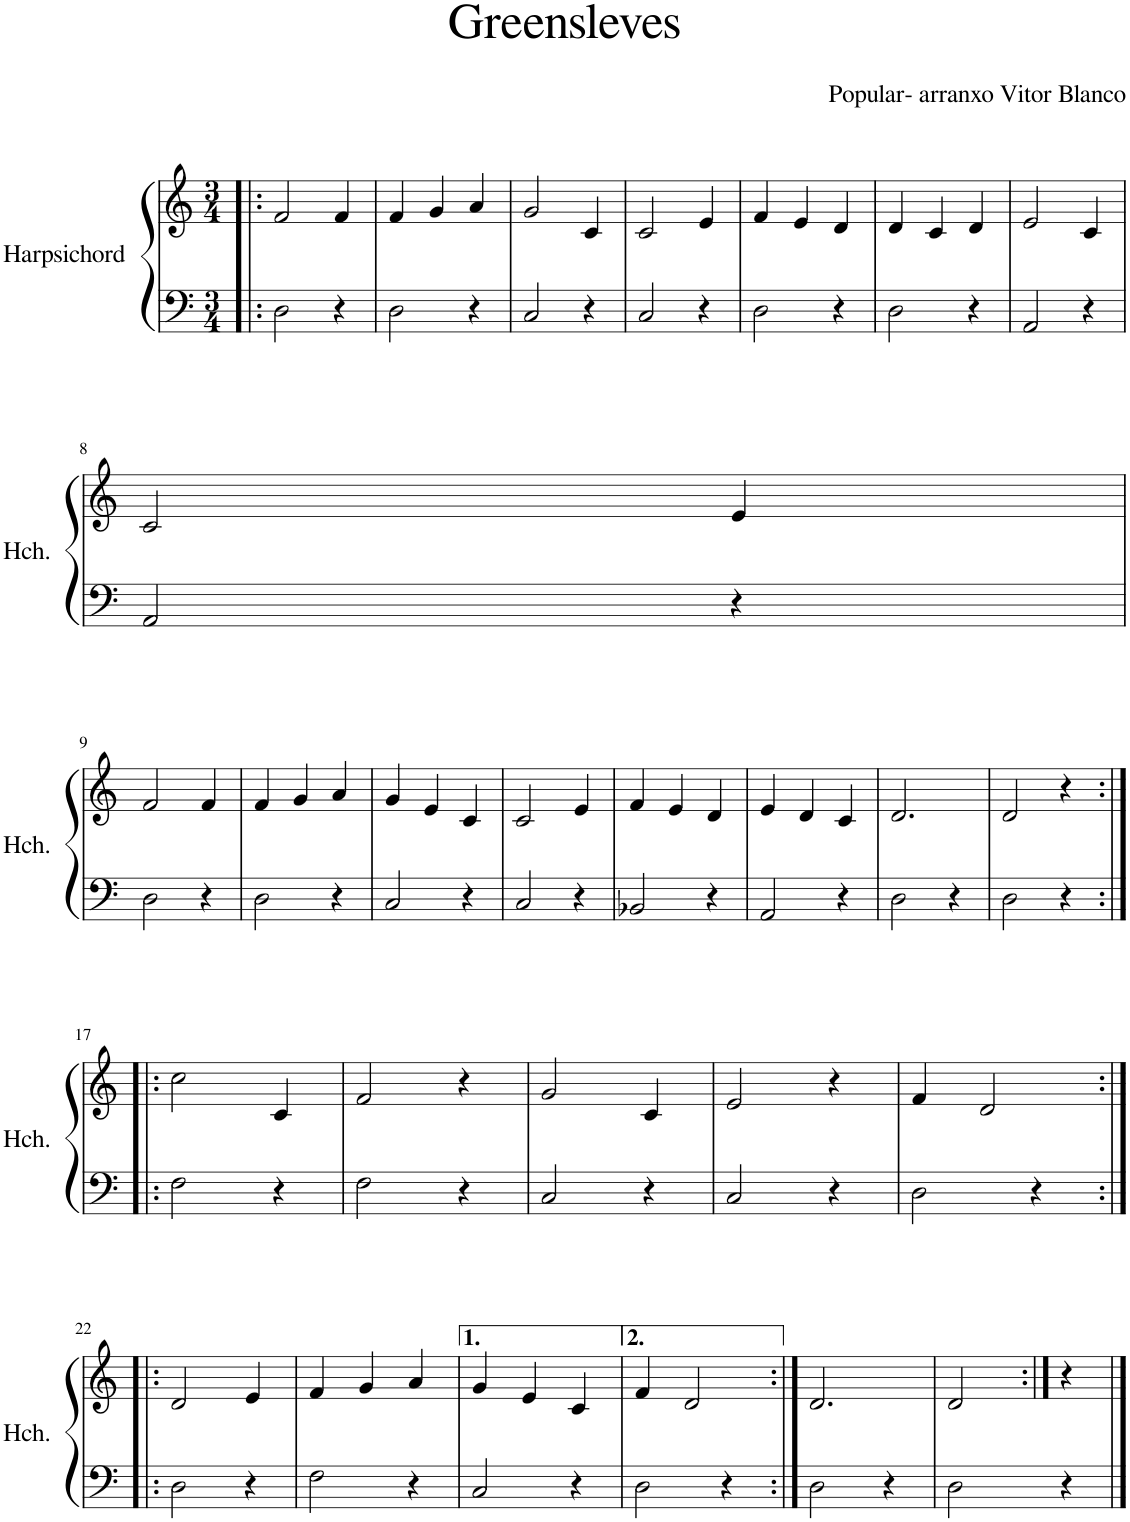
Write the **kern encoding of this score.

**kern	**kern
*part1	*part1
*staff2	*staff1
*I"Harpsichord	*
*I'Hch.	*
*clefF4	*clefG2
*k[]	*k[]
*M3/4	*M3/4
=1!|:	=1!|:
2D\	2f/
4r	4f/
=2	=2
2D\	4f/
.	4g/
4r	4a/
=3	=3
2C/	2g/
4r	4c/
=4	=4
2C/	2c/
4r	4e/
=5	=5
2D\	4f/
.	4e/
4r	4d/
=6	=6
2D\	4d/
.	4c/
4r	4d/
=7	=7
2AA/	2e/
4r	4c/
!!LO:LB:g=z
=8	=8
2AA/	2c/
4r	4e/
!!LO:LB:g=z
=9	=9
2D\	2f/
4r	4f/
=10	=10
2D\	4f/
.	4g/
4r	4a/
=11	=11
2C/	4g/
.	4e/
4r	4c/
=12	=12
2C/	2c/
4r	4e/
=13	=13
2BB-X/	4f/
.	4e/
4r	4d/
=14	=14
2AA/	4e/
.	4d/
4r	4c/
=15	=15
2D\	2.d/
4r	.
=16	=16
2D\	2d/
4r	4r
!!LO:LB:g=z
=17:|!|:	=17:|!|:
2F\	2cc\
4r	4c/
=18	=18
2F\	2f/
4r	4r
=19	=19
2C/	2g/
4r	4c/
=20	=20
2C/	2e/
4r	4r
=21	=21
2D\	4f/
.	2d/
4r	.
!!LO:LB:g=z
=22:|!|:	=22:|!|:
2D\	2d/
4r	4e/
=23	=23
2F\	4f/
.	4g/
4r	4a/
=24	=24
2C/	4g/
.	4e/
4r	4c/
=25	=25
2D\	4f/
.	2d/
4r	.
=26:|!	=26:|!
2D\	2.d/
4r	.
==27	==27
2D\	2d/
4r	4r
==	==
*-	*-
